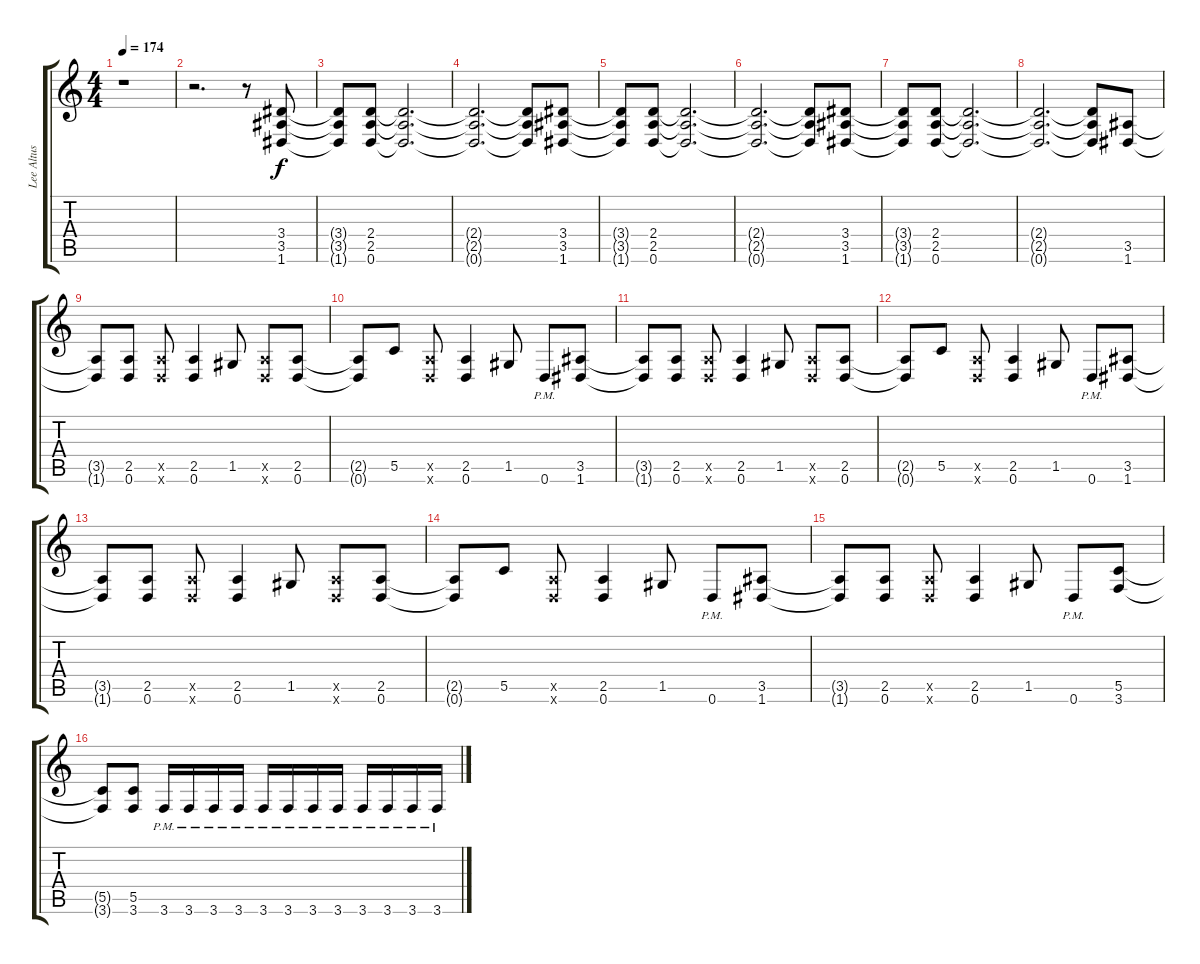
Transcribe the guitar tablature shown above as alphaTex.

\track ("Lee Altus" "Lee Altus") {instrument distortionguitar}
\staff {score tabs}
\tuning (D4 A3 F3 C3 G2 D2) {hide}
\ts (4 4)
\tempo 174
\clef g2
\ks c
r.1{dy f instrument distortionguitar} |
r.2{d} r.8 (3.4 3.5 1.6).8 |
(3.4{t} 3.5{t} 1.6{t}).8 (2.4 2.5 0.6).8 (2.4{t} 2.5{t} 0.6{t}).2{d} |
(2.4{t} 2.5{t} 0.6{t}).2{d} (2.4{t} 2.5{t} 0.6{t}).8 (3.4 3.5 1.6).8 |
(3.4{t} 3.5{t} 1.6{t}).8 (2.4 2.5 0.6).8 (2.4{t} 2.5{t} 0.6{t}).2{d} |
(2.4{t} 2.5{t} 0.6{t}).2{d} (2.4{t} 2.5{t} 0.6{t}).8 (3.4 3.5 1.6).8 |
(3.4{t} 3.5{t} 1.6{t}).8 (2.4 2.5 0.6).8 (2.4{t} 2.5{t} 0.6{t}).2{d} |
(2.4{t} 2.5{t} 0.6{t}).2{d} (2.4{t} 2.5{t} 0.6{t}).8 (3.5 1.6).8 |
(3.5{t} 1.6{t}).8 (2.5 0.6).8 (2.5{x} 0.6{x}).8 (2.5 0.6).4 1.5.8 (2.5{x} 0.6{x}).8 (2.5 0.6).8 |
(2.5{t} 0.6{t}).8 5.5.8 (2.5{x} 0.6{x}).8 (2.5 0.6).4 1.5.8 0.6{pm}.8 (3.5 1.6).8 |
(3.5{t} 1.6{t}).8 (2.5 0.6).8 (2.5{x} 0.6{x}).8 (2.5 0.6).4 1.5.8 (2.5{x} 0.6{x}).8 (2.5 0.6).8 |
(2.5{t} 0.6{t}).8 5.5.8 (2.5{x} 0.6{x}).8 (2.5 0.6).4 1.5.8 0.6{pm}.8 (3.5 1.6).8 |
(3.5{t} 1.6{t}).8 (2.5 0.6).8 (2.5{x} 0.6{x}).8 (2.5 0.6).4 1.5.8 (2.5{x} 0.6{x}).8 (2.5 0.6).8 |
(2.5{t} 0.6{t}).8 5.5.8 (2.5{x} 0.6{x}).8 (2.5 0.6).4 1.5.8 0.6{pm}.8 (3.5 1.6).8 |
(3.5{t} 1.6{t}).8 (2.5 0.6).8 (2.5{x} 0.6{x}).8 (2.5 0.6).4 1.5.8 0.6{pm}.8 (5.5 3.6).8 |
(5.5{t} 3.6{t}).8 (5.5 3.6).8 3.6{pm}.16 3.6{pm}.16 3.6{pm}.16 3.6{pm}.16 3.6{pm}.16 3.6{pm}.16 3.6{pm}.16 3.6{pm}.16 3.6{pm}.16 3.6{pm}.16 3.6{pm}.16 3.6{pm}.16
